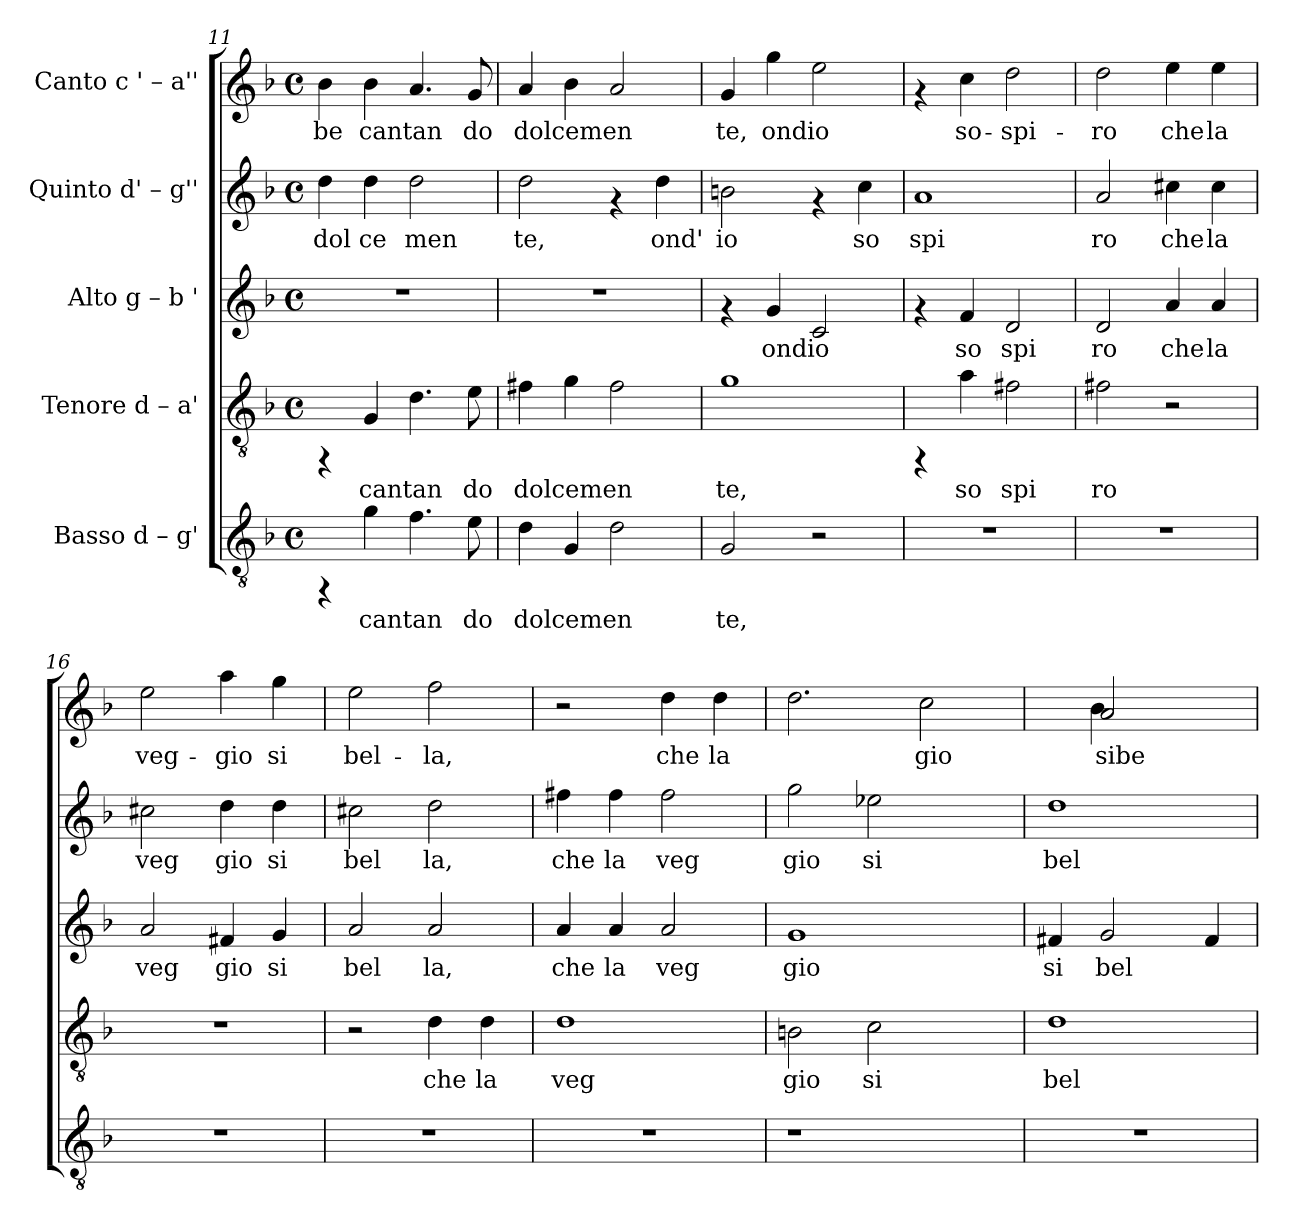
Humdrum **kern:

**kern	**text	**kern	**text	**kern	**text	**kern	**text	**kern	**text
*part5	*part5	*part4	*part4	*part3	*part3	*part2	*part2	*part1	*part1
*staff5	*staff5	*staff4	*staff4	*staff3	*staff3	*staff2	*staff2	*staff1	*staff1
*I"Basso  d – g'	*	*I"Tenore  d – a'	*	*I"Alto  g – b '	*	*I"Quinto  d' – g''	*	*I"Canto  c ' – a''	*
*clefGv2	*	*clefGv2	*	*clefG2	*	*clefG2	*	*clefG2	*
*k[b-]	*	*k[b-]	*	*k[b-]	*	*k[b-]	*	*k[b-]	*
*F:	*	*F:	*	*F:	*	*F:	*	*F:	*
*M4/4	*	*M4/4	*	*M4/4	*	*M4/4	*	*M4/4	*
*met(c)	*	*met(c)	*	*met(c)	*	*met(c)	*	*met(c)	*
=11	=11	=11	=11	=11	=11	=11	=11	=11	=11
!	!	!	!	!	!	!	!LO:LY:b:rj	!	!LO:LY:b:rj
4rFF	.	4rFF	.	1r	.	4dd\	dol	4b-\	be
!	!LO:LY:b:rj	!	!LO:LY:b:rj	!	!	!	!LO:LY:b:rj	!	!LO:LY:b:rj
4g\	cantan-	4G/	cantan	.	.	4dd\	ce	4b-\	cantan
!	!LO:LY:b:rj	!	!LO:LY:b:rj	!	!	!	!LO:LY:b:rj	!	!LO:LY:b:rj
4.f\	--	4.d\	.	.	.	2dd\	men	4.a/	.
!	!LO:LY:b:rj	!	!LO:LY:b:rj	!	!	!	!	!	!LO:LY:b:rj
8e\	-do	8e\	do	.	.	.	.	8g/	do
=12	=12	=12	=12	=12	=12	=12	=12	=12	=12
!	!LO:LY:b:rj	!	!LO:LY:b:rj	!	!	!	!LO:LY:b:rj	!	!LO:LY:b:rj
4d\	dolcemen-	4f#X\	dolcemen	1r	.	2dd\	te,	4a/	dolcemen
!	!LO:LY:b:rj	!	!LO:LY:b:rj	!	!	!	!	!	!LO:LY:b:rj
4G/	--	4g\	.	.	.	.	.	4b-\	.
!	!LO:LY:b:rj	!	!LO:LY:b:rj	!	!	!	!	!	!LO:LY:b:rj
2d\	--	2f#\	.	.	.	4rf	.	2a/	.
!	!	!	!	!	!	!	!LO:LY:b:rj	!	!
.	.	.	.	.	.	4dd\	ond'	.	.
!!LO:PB:g=z
=13	=13	=13	=13	=13	=13	=13	=13	=13	=13
!	!LO:LY:b:rj	!	!LO:LY:b:rj	!	!	!	!LO:LY:b:rj	!	!LO:LY:b:rj
2G/	-te,	1g	te,	4rf	.	2bn\	io	4g/	te,
!	!	!	!	!	!LO:LY:b:rj	!	!	!	!LO:LY:b:rj
.	.	.	.	4g/	ond	.	.	4gg\	ond
!	!	!	!	!	!LO:LY:b:rj	!	!	!	!LO:LY:b:rj
2r	.	.	.	2c/	io	4rf	.	2ee\	io
!	!	!	!	!	!	!	!LO:LY:b:rj	!	!
.	.	.	.	.	.	4cc\	so	.	.
=14	=14	=14	=14	=14	=14	=14	=14	=14	=14
!	!	!	!	!	!	!	!LO:LY:b:rj	!	!
1r	.	4rFF	.	4rf	.	1a	spi	4rf	.
!	!	!	!LO:LY:b:rj	!	!LO:LY:b:rj	!	!	!	!LO:LY:b:rj
.	.	4a\	so	4f/	so	.	.	4cc\	so-
!	!	!	!LO:LY:b:rj	!	!LO:LY:b:rj	!	!	!	!LO:LY:b:rj
.	.	2f#X\	spi	2d/	spi	.	.	2dd\	-spi-
=15	=15	=15	=15	=15	=15	=15	=15	=15	=15
!	!	!	!LO:LY:b:rj	!	!LO:LY:b:rj	!	!LO:LY:b:rj	!	!LO:LY:b:rj
1r	.	2f#X\	ro	2d/	ro	2a/	ro	2dd\	-ro
!	!	!	!	!	!LO:LY:b:rj	!	!LO:LY:b:rj	!	!LO:LY:b:rj
.	.	2r	.	4a/	che	4cc#X\	che	4ee\	che
!	!	!	!	!	!LO:LY:b:rj	!	!LO:LY:b:rj	!	!LO:LY:b:rj
.	.	.	.	4a/	la	4cc#\	la	4ee\	la
=16	=16	=16	=16	=16	=16	=16	=16	=16	=16
!	!	!	!	!	!LO:LY:b:rj	!	!LO:LY:b:rj	!	!LO:LY:b:rj
1r	.	1r	.	2a/	veg	2cc#X\	veg	2ee\	veg-
!	!	!	!	!	!LO:LY:b:rj	!	!LO:LY:b:rj	!	!LO:LY:b:rj
.	.	.	.	4f#X/	gio	4dd\	gio	4aa\	-gio
!	!	!	!	!	!LO:LY:b:rj	!	!LO:LY:b:rj	!	!LO:LY:b:rj
.	.	.	.	4g/	si	4dd\	si	4gg\	si
=17	=17	=17	=17	=17	=17	=17	=17	=17	=17
!	!	!	!	!	!LO:LY:b:rj	!	!LO:LY:b:rj	!	!LO:LY:b:rj
1r	.	2r	.	2a/	bel	2cc#X\	bel	2ee\	bel-
!	!	!	!LO:LY:b:rj	!	!LO:LY:b:rj	!	!LO:LY:b:rj	!	!LO:LY:b:rj
.	.	4d\	che	2a/	la,	2dd\	la,	2ff\	-la,
!	!	!	!LO:LY:b:rj	!	!	!	!	!	!
.	.	4d\	la	.	.	.	.	.	.
=18	=18	=18	=18	=18	=18	=18	=18	=18	=18
!	!	!	!LO:LY:b:rj	!	!LO:LY:b:rj	!	!LO:LY:b:rj	!	!
1r	.	1d	veg	4a/	che	4ff#X\	che	2r	.
!	!	!	!	!	!LO:LY:b:rj	!	!LO:LY:b:rj	!	!
.	.	.	.	4a/	la	4ff#\	la	.	.
!	!	!	!	!	!LO:LY:b:rj	!	!LO:LY:b:rj	!	!LO:LY:b:rj
.	.	.	.	2a/	veg	2ff#\	veg	4dd\	che
!	!	!	!	!	!	!	!	!	!LO:LY:b:rj
.	.	.	.	.	.	.	.	4dd\	la
=19	=19	=19	=19	=19	=19	=19	=19	=19	=19
!	!	!	!LO:LY:b:rj	!	!LO:LY:b:rj	!	!LO:LY:b:rj	!	!
1r	.	2Bn\	gio	1g	gio	2gg\	gio	2.dd\	.
!	!	!	!LO:LY:b:rj	!	!	!	!LO:LY:b:rj	!	!
.	.	2c\	si	.	.	2ee-X\	si	.	.
!	!	!	!	!	!	!	!	!	!LO:LY:b:rj
.	.	.	.	.	.	.	.	2cc\	gio
4ryy	.	4ryy	.	4ryy	.	4ryy	.	.	.
=20	=20	=20	=20	=20	=20	=20	=20	=20	=20
!	!	!	!LO:LY:b:rj	!	!LO:LY:b:rj	!	!LO:LY:b:rj	!	!
*	*	*	*	*	*	*	*	*^	*
1r	.	1d	bel	4f#X/	si	1dd	bel	4ryy	4ryy	.
!	!	!	!	!	!LO:LY:b:rj	!	!	!	!	!LO:LY:b:rj
.	.	.	.	2g/	bel	.	.	2a/	4b-\	sibe
.	.	.	.	.	.	.	.	.	4ryy	.
!	!	!	!	!	!LO:LY:b:rj	!	!	!	!	!
.	.	.	.	4f#/	.	.	.	4ryy	4ryy	.
*	*	*	*	*	*	*	*	*v	*v	*
=	=	=	=	=	=	=	=	=	=
*-	*-	*-	*-	*-	*-	*-	*-	*-	*-
